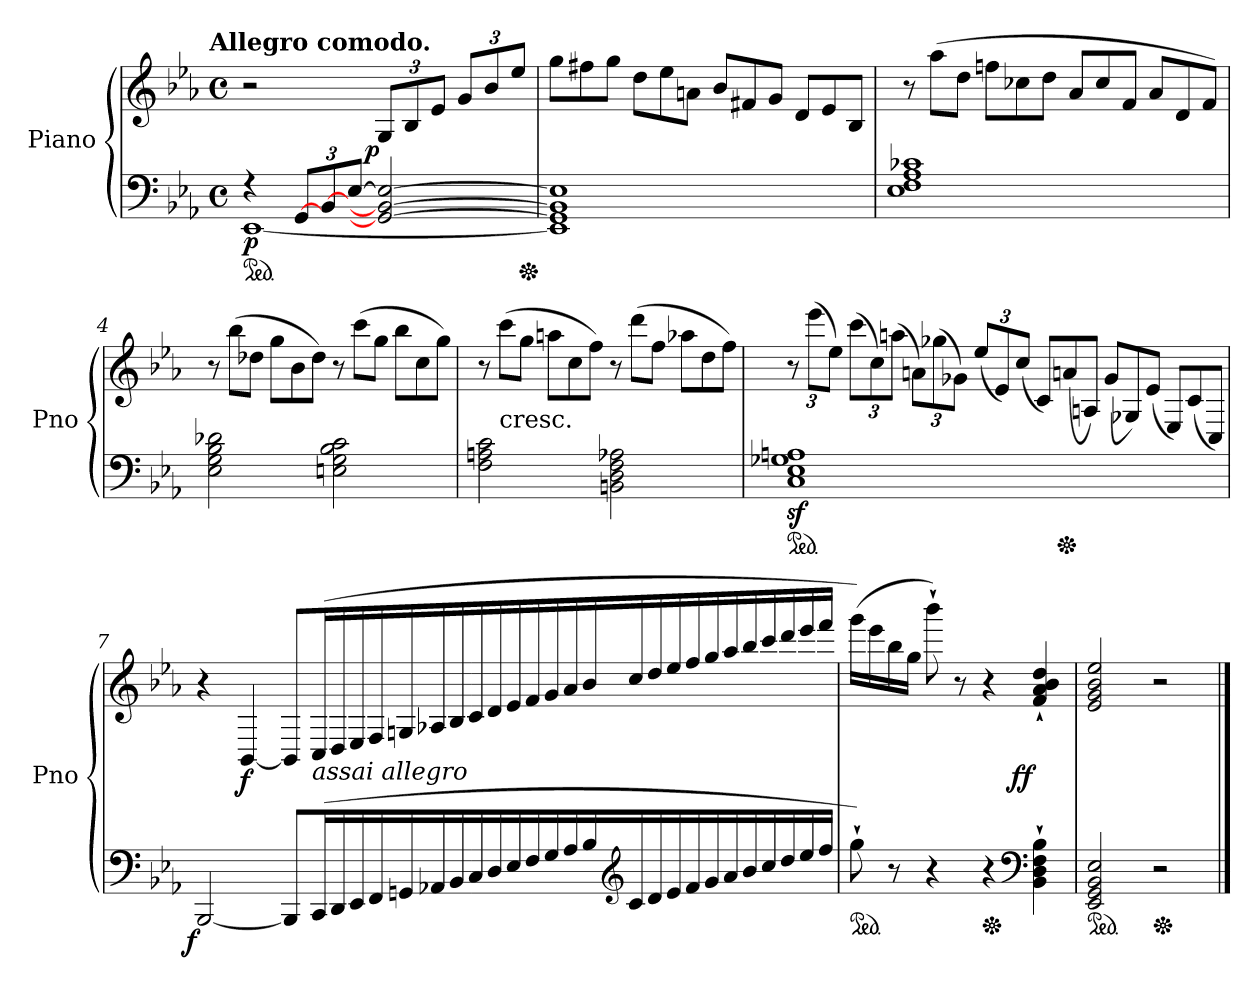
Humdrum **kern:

**kern	**kern	**dynam
*part1	*part1	*part1
*staff2	*staff1	*staff1/2
*I"Piano	*	*
*I'Pno	*	*
*clefF4	*clefG2	*
*k[b-e-a-]	*k[b-e-a-]	*
*E-:	*E-:	*
!!LO:TX:omd:t=Allegro comodo.
*M4/4	*M4/4	*
*met(c)	*met(c)	*
*MM152	*MM152	*
=1	=1	=1
*^	*	*
!	!	!	!LO:DY:b=2
*ped	*	*	*
4r	[1EE-	2r	p
[<12GGL	.	.	.
[<12BB-	.	.	.
[12E-J	.	.	.
!	!	!	!LO:DY:rj
2GG_ 2BB-_ 2E-_	.	12GL	p
.	.	12B-	.
.	.	12e-J	.
.	.	12g/L	.
.	.	12b-/	.
.	.	12ee-/J	.
*v	*v	*	*
*Xped	*	*
=2	=2	=2
*	*Xtuplet	*
1EE-] 1GG] 1BB-] 1E-]	12ggL	.
.	12ff#X	.
.	12ggJ	.
.	12ddL	.
.	12ee-	.
.	12anJ	.
.	12b-L	.
.	12f#X	.
.	12gJ	.
.	12dL	.
.	12e-	.
.	12B-J	.
=3	=3	=3
1E- 1F 1A- 1c-X	12r	.
.	(12aa-L	.
.	12ddJ	.
.	12ffnL	.
.	12cc-X	.
.	12ddJ	.
.	12a-L	.
.	12cc-	.
.	12fJ	.
.	12a-L	.
.	12d	.
.	12fJ)	.
!!LO:LB:g=z
=4	=4	=4
2E- 2G 2B- 2d-X	12r	.
.	(12bb-L	.
.	12dd-XJ	.
.	12ggL	.
.	12b-	.
.	12dd-J)	.
2En 2G 2B- 2c	12r	.
.	(12cccL	.
.	12ggJ	.
.	12bb-L	.
.	12cc	.
.	12ggJ)	.
=5	=5	=5
2F 2An 2c	12r	.
!	!LO:TX:c:t=cresc.	!
.	(12cccL	.
.	12ggJ	.
.	12aanL	.
.	12cc	.
.	12ffJ)	.
2BBn 2D 2F 2A-X	12r	.
.	(12dddL	.
.	12ffJ	.
.	12aa-XL	.
.	12dd	.
.	12ffJ)	.
=6	=6	=6
*	*tuplet	*
*	*Xbrackettup	*
*ped	*	*
1Cz 1E-z 1G-Xz 1Anz	12r	.
.	(12eee-L	.
.	12ee-J)	.
.	(12cccL	.
.	12cc)	.
.	(12aanJ	.
.	12anL)	.
.	(12gg-X	.
.	12g-XJ)	.
.	(12ee-L	.
.	12e-)	.
.	(12ccJ	.
*	*Xtuplet	*
2.ryy	12cL)	.
*Xped	*	*
.	(12an	.
.	12An/J)	.
.	(12g-L	.
.	12G-X/)	.
.	(12e-J	.
.	12E-/L)	.
.	(<12c/	.
.	12C/J)	.
!!LO:LB:g=z
=7	=7	=7
!	!	!LO:DY:b=2:rj
[2BBB-	4r	f
.	[4BB-/	f
8BBB-L]	8BB-/L]	.
!	!LO:TX:b:i:t=assai allegro	!
(16CCL	(16C/L	.
16DD	16D/	.
16EE-	16E-/	.
16FF	16F/	.
16GGn	16Gn/	.
16AA-X	16A-X/	.
16BB-	16B-/	.
16C	16c/	.
16D	16d\	.
16E-	16e-\	.
16F	16f\	.
16G	16g\	.
16A-	16a-\	.
16B-	16b-\	.
*clefG2	*	*
16c	16cc	.
16d	16dd	.
16e-	16ee-	.
16f	16ff	.
16g	16gg	.
16a-	16aa-	.
16b-	16bb-	.
16cc	16ccc	.
16dd	16ddd	.
16ee-	16eee-	.
16ffJJ	16fffJJ	.
=8	=8	=8
*ped	*	*
8gg`)	(16gggLL)	.
.	16eee-	.
8r	16bb-	.
.	16ggJJ	.
4r	8bbb-`)	.
.	8r	.
*Xped	*	*
4r	4r	.
*clefF4	*	*
!	!	!LO:DY:rj
4BB-` 4D` 4F` 4B-`	4f` 4a-` 4b-` 4dd`	ff
=9	=9	=9
*ped	*	*
2EE- 2GG 2BB- 2E-	2e- 2g 2b- 2ee-	.
*Xped	*	*
2r	2r	.
==	==	==
*-	*-	*-
